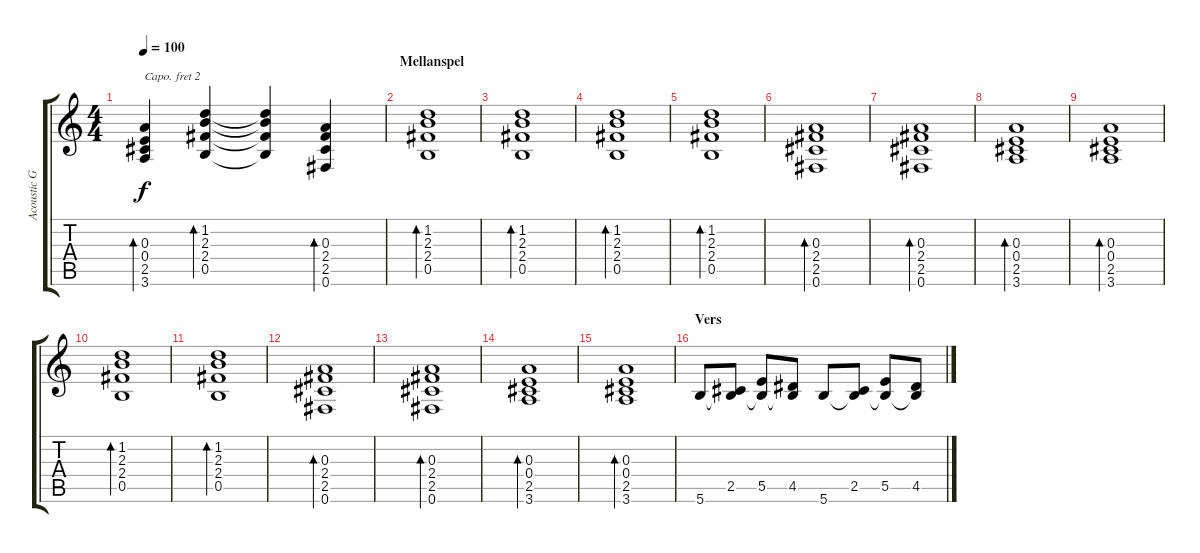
\track ("Acoustic Guitar 2" "Acoustic G") {instrument acousticguitarnylon}
\staff {score tabs}
\capo 2
\tuning (E4 B3 G3 D3 A2 E2) {hide}
\ts (4 4)
\tempo 100
\clef g2
\ks c
(0.3 0.4 2.5 3.6).4{bd 120 dy f} (1.2 2.3 2.4 0.5).4{bd 120} (1.2{t} 2.3{t} 2.4{t} 0.5{t}).4 (0.3 2.4 2.5 0.6).4{bd 120} |
\section ("" "Mellanspel")
(1.2 2.3 2.4 0.5).1{bd 120} |
(1.2 2.3 2.4 0.5).1{bd 120} |
(1.2 2.3 2.4 0.5).1{bd 120} |
(1.2 2.3 2.4 0.5).1{bd 120} |
(0.3 2.4 2.5 0.6).1{bd 120} |
(0.3 2.4 2.5 0.6).1{bd 120} |
(0.3 0.4 2.5 3.6).1{bd 120} |
(0.3 0.4 2.5 3.6).1{bd 120} |
(1.2 2.3 2.4 0.5).1{bd 120} |
(1.2 2.3 2.4 0.5).1{bd 120} |
(0.3 2.4 2.5 0.6).1{bd 120} |
(0.3 2.4 2.5 0.6).1{bd 120} |
(0.3 0.4 2.5 3.6).1{bd 120} |
(0.3 0.4 2.5 3.6).1{bd 120} |
\section ("" "Vers")
5.6.8 (2.5 5.6{t}).8 (5.5 5.6{t}).8 (4.5 5.6{t}).8 5.6.8 (2.5 5.6{t}).8 (5.5 5.6{t}).8 (4.5 5.6{t}).8
